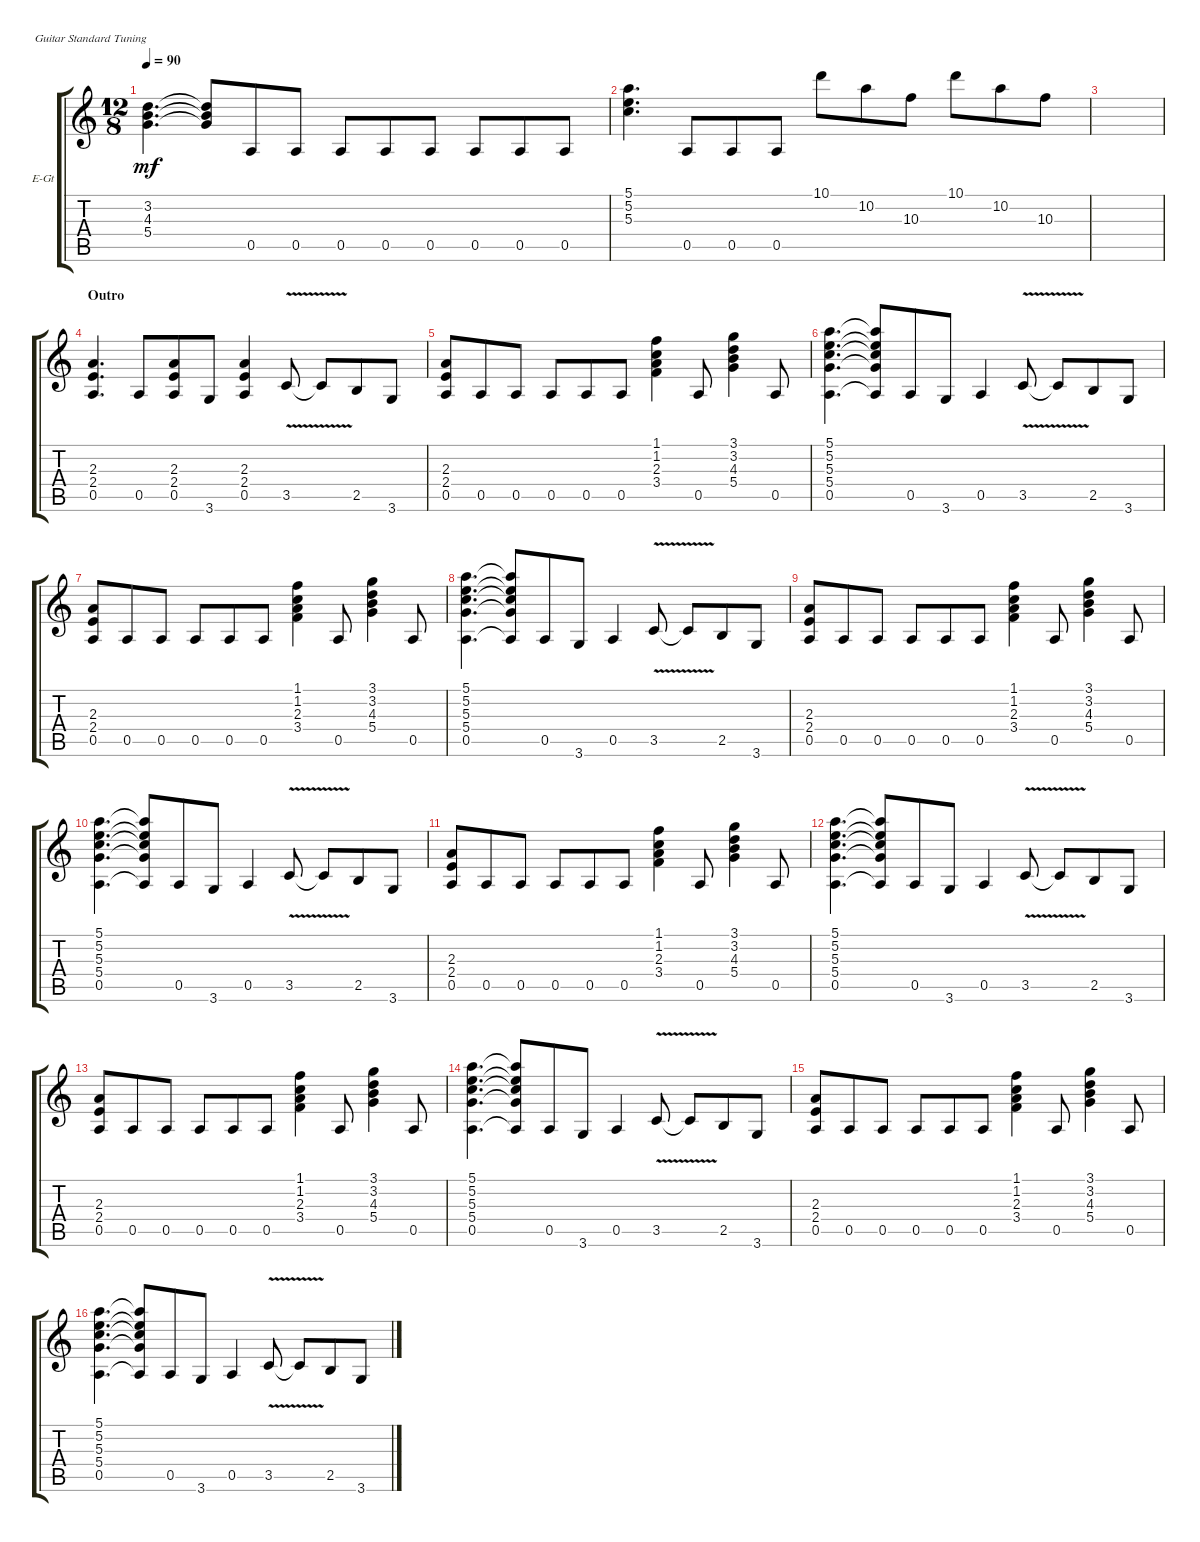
\defaultSystemsLayout 4
\bracketExtendMode groupsimilarinstruments
\firstSystemTrackNameOrientation horizontal
\otherSystemsTrackNameOrientation horizontal
\track ("VINNIE VINCENT" "E-Gt") {solo instrument distortionguitar}
\staff {score tabs}
\tuning (E4 B3 G3 D3 A2 E2)
\ts (12 8)
\tempo 90
\clef g2
\ks c
(3.2 4.3 5.4).4{d dy mf} (3.2{t} 4.3{t} 5.4{t}).8 0.5.8 0.5.8 0.5.8 0.5.8 0.5.8 0.5.8 0.5.8 0.5.8 |
(5.1 5.2 5.3).4{d} 0.5.8 0.5.8 0.5.8 10.1.8 10.2.8 10.3.8 10.1.8 10.2.8 10.3.8 |
|
\section ("" "Outro")
(0.5 2.4 2.3).4{d} 0.5.8 (0.5 2.4 2.3).8 3.6.8 (0.5 2.4 2.3).4 3.5{v}.8 3.5{v t}.8 2.5.8 3.6.8 |
(0.5 2.4 2.3).8 0.5.8 0.5.8 0.5.8 0.5.8 0.5.8 (3.4 2.3 1.2 1.1).4 0.5.8 (5.4 4.3 3.2 3.1).4 0.5.8 |
(0.5 5.4 5.3 5.2 5.1).4{d beam invert} (0.5{t} 5.4{t} 5.3{t} 5.2{t} 5.1{t}).8 0.5.8 3.6.8 0.5.4 3.5{v}.8 3.5{v t}.8 2.5.8 3.6.8 |
(0.5 2.4 2.3).8 0.5.8 0.5.8 0.5.8 0.5.8 0.5.8 (3.4 2.3 1.2 1.1).4 0.5.8 (5.4 4.3 3.2 3.1).4 0.5.8 |
(0.5 5.4 5.3 5.2 5.1).4{d beam invert} (0.5{t} 5.4{t} 5.3{t} 5.2{t} 5.1{t}).8 0.5.8 3.6.8 0.5.4 3.5{v}.8 3.5{v t}.8 2.5.8 3.6.8 |
(0.5 2.4 2.3).8 0.5.8 0.5.8 0.5.8 0.5.8 0.5.8 (3.4 2.3 1.2 1.1).4 0.5.8 (5.4 4.3 3.2 3.1).4 0.5.8 |
(0.5 5.4 5.3 5.2 5.1).4{d beam invert} (0.5{t} 5.4{t} 5.3{t} 5.2{t} 5.1{t}).8 0.5.8 3.6.8 0.5.4 3.5{v}.8 3.5{v t}.8 2.5.8 3.6.8 |
(0.5 2.4 2.3).8 0.5.8 0.5.8 0.5.8 0.5.8 0.5.8 (3.4 2.3 1.2 1.1).4 0.5.8 (5.4 4.3 3.2 3.1).4 0.5.8 |
(0.5 5.4 5.3 5.2 5.1).4{d beam invert} (0.5{t} 5.4{t} 5.3{t} 5.2{t} 5.1{t}).8 0.5.8 3.6.8 0.5.4 3.5{v}.8 3.5{v t}.8 2.5.8 3.6.8 |
(0.5 2.4 2.3).8 0.5.8 0.5.8 0.5.8 0.5.8 0.5.8 (3.4 2.3 1.2 1.1).4 0.5.8 (5.4 4.3 3.2 3.1).4 0.5.8 |
(0.5 5.4 5.3 5.2 5.1).4{d beam invert} (0.5{t} 5.4{t} 5.3{t} 5.2{t} 5.1{t}).8 0.5.8 3.6.8 0.5.4 3.5{v}.8 3.5{v t}.8 2.5.8 3.6.8 |
(0.5 2.4 2.3).8 0.5.8 0.5.8 0.5.8 0.5.8 0.5.8 (3.4 2.3 1.2 1.1).4 0.5.8 (5.4 4.3 3.2 3.1).4 0.5.8 |
(0.5 5.4 5.3 5.2 5.1).4{d beam invert} (0.5{t} 5.4{t} 5.3{t} 5.2{t} 5.1{t}).8 0.5.8 3.6.8 0.5.4 3.5{v}.8 3.5{v t}.8 2.5.8 3.6.8
